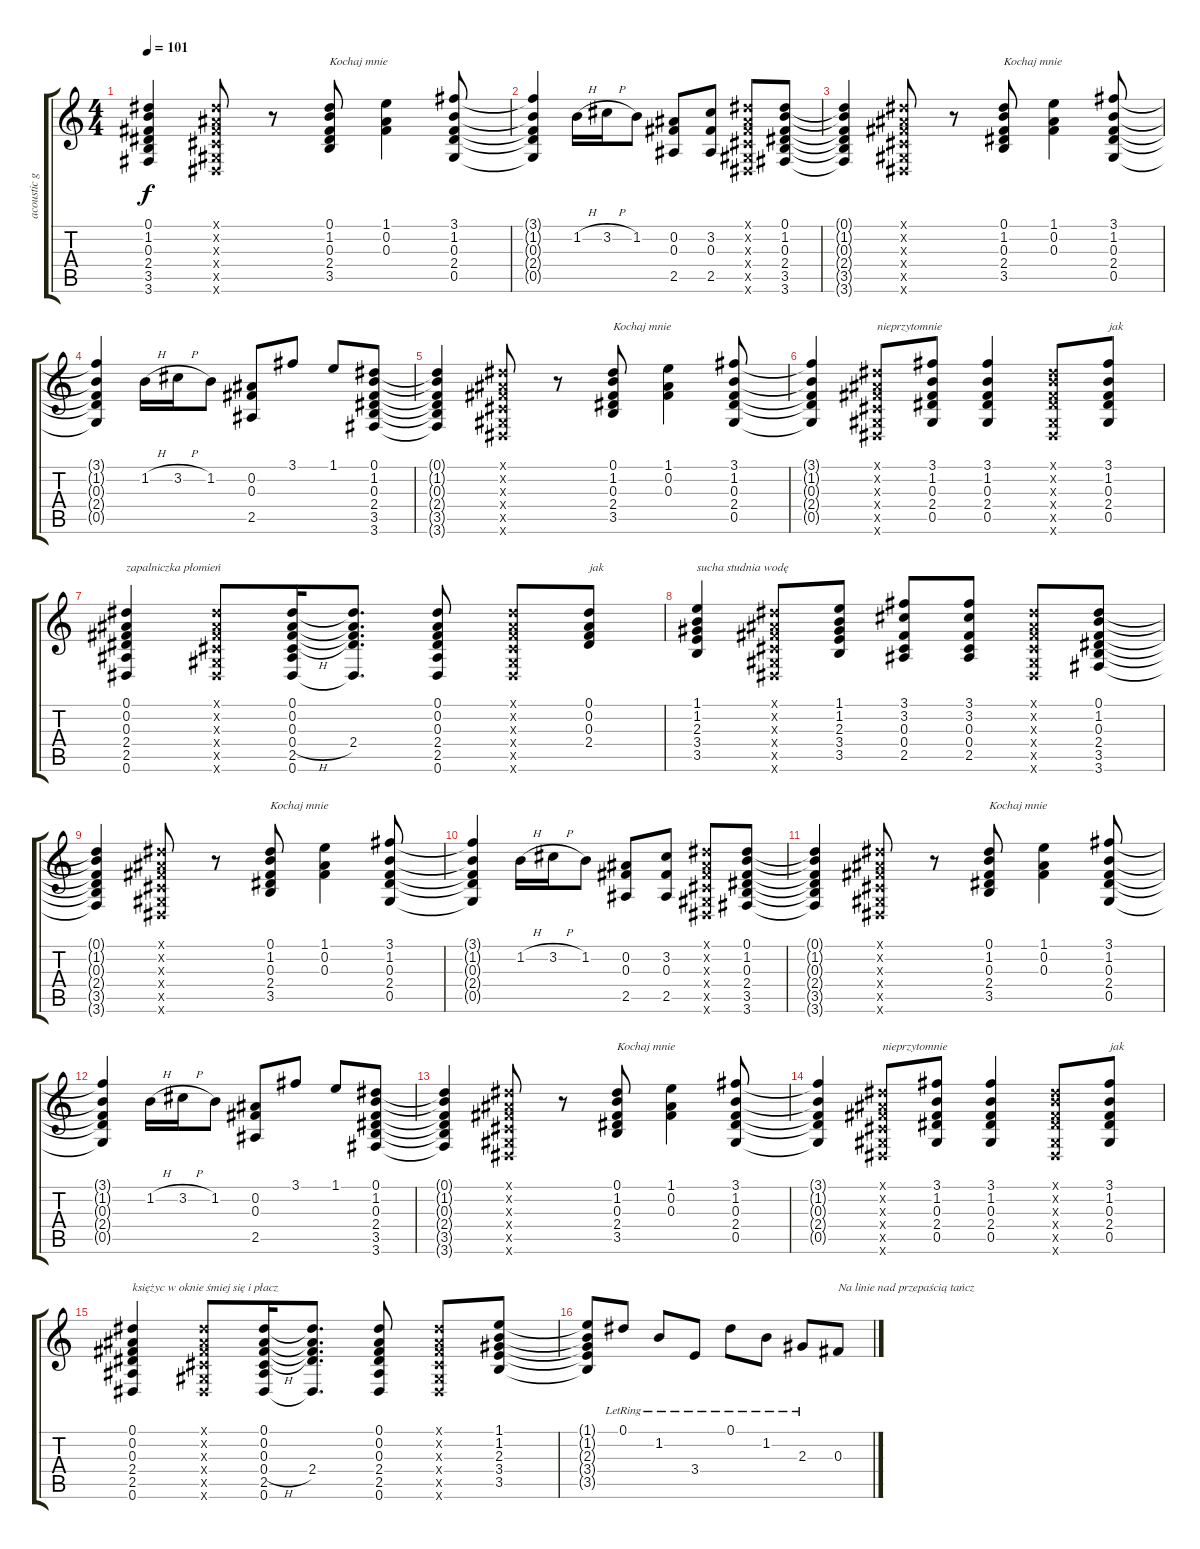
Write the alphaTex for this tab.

\track ("acoustic guitar" "acoustic g") {instrument acousticguitarsteel}
\staff {score tabs}
\tuning (Eb4 Bb3 Gb3 Db3 Ab2 Eb2) {hide}
\ts (4 4)
\tempo 101
\clef g2
\ks c
(0.1{t} 1.2{t} 0.3{t} 2.4{t} 3.5{t} 3.6{t}).4{dy f} (0.1{x} 0.2{x} 0.3{x} 0.4{x} 0.5{x} 0.6{x}).8 r.8 (0.1 1.2 0.3 2.4 3.5).8{txt "Kochaj mnie"} (1.1 0.2 0.3).4 (3.1 1.2 0.3 2.4 0.5).8 |
(3.1{t} 1.2{t} 0.3{t} 2.4{t} 0.5{t}).4 1.2{h}.16 3.2{h}.16 1.2.8 (0.2 0.3 2.5).8 (3.2 0.3 2.5).8 (0.1{x} 0.2{x} 0.3{x} 0.4{x} 0.5{x} 0.6{x}).8 (0.1 1.2 0.3 2.4 3.5 3.6).8 |
(0.1{t} 1.2{t} 0.3{t} 2.4{t} 3.5{t} 3.6{t}).4 (0.1{x} 0.2{x} 0.3{x} 0.4{x} 0.5{x} 0.6{x}).8 r.8 (0.1 1.2 0.3 2.4 3.5).8{txt "Kochaj mnie"} (1.1 0.2 0.3).4 (3.1 1.2 0.3 2.4 0.5).8 |
(3.1{t} 1.2{t} 0.3{t} 2.4{t} 0.5{t}).4 1.2{h}.16 3.2{h}.16 1.2.8 (0.2 0.3 2.5).8 3.1.8 1.1.8 (0.1 1.2 0.3 2.4 3.5 3.6).8 |
(0.1{t} 1.2{t} 0.3{t} 2.4{t} 3.5{t} 3.6{t}).4 (0.1{x} 0.2{x} 0.3{x} 0.4{x} 0.5{x} 0.6{x}).8 r.8 (0.1 1.2 0.3 2.4 3.5).8{txt "Kochaj mnie"} (1.1 0.2 0.3).4 (3.1 1.2 0.3 2.4 0.5).8 |
(3.1{t} 1.2{t} 0.3{t} 2.4{t} 0.5{t}).4 (0.1{x} 0.2{x} 0.3{x} 0.4{x} 0.5{x} 0.6{x}).8{txt "nieprzytomnie"} (3.1 1.2 0.3 2.4 0.5).8 (3.1 1.2 0.3 2.4 0.5).4 (0.1{x} 1.2{x} 0.3{x} 2.4{x} 0.5{x} 0.6{x}).8 (3.1 1.2 0.3 2.4 0.5).8{txt "jak"} |
(0.1 0.2 0.3 2.4 2.5 0.6).4{txt "zapalniczka płomień"} (0.1{x} 0.2{x} 0.3{x} 0.4{x} 0.5{x} 0.6{x}).8 (0.1 0.2 0.3 0.4{h} 2.5 0.6).16 (0.1{t} 0.2{t} 0.3{t} 2.4 0.6{t}).8{d} (0.1 0.2 0.3 2.4 2.5 0.6).8 (0.1{x} 0.2{x} 0.3{x} 0.4{x} 0.5{x} 0.6{x}).8 (0.1 0.2 0.3 2.4).8{txt "jak"} |
(1.1 1.2 2.3 3.4 3.5).4{txt "sucha studnia wodę"} (0.1{x} 0.2{x} 0.3{x} 0.4{x} 0.5{x} 0.6{x}).8 (1.1 1.2 2.3 3.4 3.5).8 (3.1 3.2 0.3 0.4 2.5).8 (3.1 3.2 0.3 0.4 2.5).8 (0.1{x} 0.2{x} 0.3{x} 0.4{x} 0.5{x} 0.6{x}).8 (0.1 1.2 0.3 2.4 3.5 3.6).8 |
(0.1{t} 1.2{t} 0.3{t} 2.4{t} 3.5{t} 3.6{t}).4 (0.1{x} 0.2{x} 0.3{x} 0.4{x} 0.5{x} 0.6{x}).8 r.8 (0.1 1.2 0.3 2.4 3.5).8{txt "Kochaj mnie"} (1.1 0.2 0.3).4 (3.1 1.2 0.3 2.4 0.5).8 |
(3.1{t} 1.2{t} 0.3{t} 2.4{t} 0.5{t}).4 1.2{h}.16 3.2{h}.16 1.2.8 (0.2 0.3 2.5).8 (3.2 0.3 2.5).8 (0.1{x} 0.2{x} 0.3{x} 0.4{x} 0.5{x} 0.6{x}).8 (0.1 1.2 0.3 2.4 3.5 3.6).8 |
(0.1{t} 1.2{t} 0.3{t} 2.4{t} 3.5{t} 3.6{t}).4 (0.1{x} 0.2{x} 0.3{x} 0.4{x} 0.5{x} 0.6{x}).8 r.8 (0.1 1.2 0.3 2.4 3.5).8{txt "Kochaj mnie"} (1.1 0.2 0.3).4 (3.1 1.2 0.3 2.4 0.5).8 |
(3.1{t} 1.2{t} 0.3{t} 2.4{t} 0.5{t}).4 1.2{h}.16 3.2{h}.16 1.2.8 (0.2 0.3 2.5).8 3.1.8 1.1.8 (0.1 1.2 0.3 2.4 3.5 3.6).8 |
(0.1{t} 1.2{t} 0.3{t} 2.4{t} 3.5{t} 3.6{t}).4 (0.1{x} 0.2{x} 0.3{x} 0.4{x} 0.5{x} 0.6{x}).8 r.8 (0.1 1.2 0.3 2.4 3.5).8{txt "Kochaj mnie"} (1.1 0.2 0.3).4 (3.1 1.2 0.3 2.4 0.5).8 |
(3.1{t} 1.2{t} 0.3{t} 2.4{t} 0.5{t}).4 (0.1{x} 0.2{x} 0.3{x} 0.4{x} 0.5{x} 0.6{x}).8{txt "nieprzytomnie"} (3.1 1.2 0.3 2.4 0.5).8 (3.1 1.2 0.3 2.4 0.5).4 (0.1{x} 1.2{x} 0.3{x} 2.4{x} 0.5{x} 0.6{x}).8 (3.1 1.2 0.3 2.4 0.5).8{txt "jak"} |
(0.1 0.2 0.3 2.4 2.5 0.6).4{txt "księżyc w oknie śmiej się i płacz"} (0.1{x} 0.2{x} 0.3{x} 0.4{x} 0.5{x} 0.6{x}).8 (0.1 0.2 0.3 0.4{h} 2.5 0.6).16 (0.1{t} 0.2{t} 0.3{t} 2.4 0.6{t}).8{d} (0.1 0.2 0.3 2.4 2.5 0.6).8 (0.1{x} 0.2{x} 0.3{x} 0.4{x} 0.5{x} 0.6{x}).8 (1.1 1.2 2.3 3.4 3.5).8 |
(1.1{t} 1.2{t} 2.3{t} 3.4{t} 3.5{t}).8 0.1{lr}.8 1.2{lr}.8 3.4{lr}.8 0.1{lr}.8 1.2{lr}.8 2.3{lr}.8 0.3.8{txt "Na linie nad przepaścią tańcz"}
